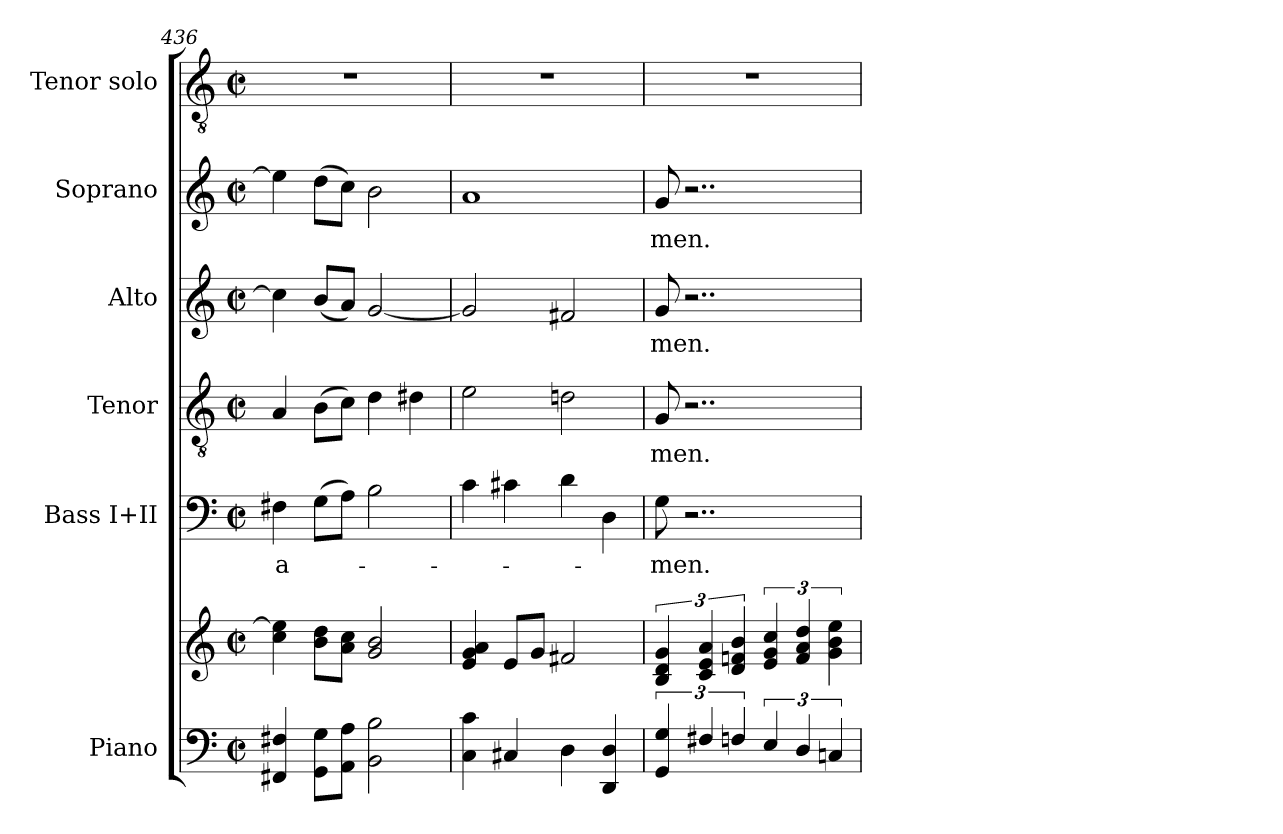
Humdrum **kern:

**kern	**kern	**kern	**text	**kern	**text	**kern	**text	**kern	**text	**kern
*part6	*part6	*part5	*part5	*part4	*part4	*part3	*part3	*part2	*part2	*part1
*staff7	*staff6	*staff5	*staff5	*staff4	*staff4	*staff3	*staff3	*staff2	*staff2	*staff1
*I"Piano	*	*I"Bass I+II	*	*I"Tenor	*	*I"Alto	*	*I"Soprano	*	*I"Tenor solo
*I'Pno.	*	*I'B.I+II	*	*I'T.	*	*I'A.	*	*I'S.	*	*I'T.s
*clefF4	*clefG2	*clefF4	*	*clefGv2	*	*clefG2	*	*clefG2	*	*clefGv2
*k[]	*k[]	*k[]	*	*k[]	*	*k[]	*	*k[]	*	*k[]
*M2/2	*M2/2	*M2/2	*	*M2/2	*	*M2/2	*	*M2/2	*	*M2/2
*met(c|)	*met(c|)	*met(c|)	*	*met(c|)	*	*met(c|)	*	*met(c|)	*	*met(c|)
=436	=436	=436	=436	=436	=436	=436	=436	=436	=436	=436
4FF#X/ 4F#X/	4cc\ 4ee\]	4F#X\	a-	4A/	.	4cc\]	.	4ee\]	.	1r
8GG\ 8G\L	8b\ 8dd\L	(8G\L	.	(8B\L	.	(8b/L	.	(8dd\L	.	.
8AA\ 8A\J	8a\ 8cc\J	8A\J)	.	8c\J)	.	8a/J)	.	8cc\J)	.	.
2BB\ 2B\	2g/ 2b/	2B\	.	4d\	.	[2g/	.	2b\	.	.
.	.	.	.	4d#X\	.	.	.	.	.	.
=437	=437	=437	=437	=437	=437	=437	=437	=437	=437	=437
4C\ 4c\	4e/ 4g/ 4a/	4c\	.	2e\	.	2g/]	.	1a	.	1r
4C#X/	8e/L	4c#X\	.	.	.	.	.	.	.	.
.	8g/J	.	.	.	.	.	.	.	.	.
4D\	2f#X/	4d\	.	2dn\	.	2f#X/	.	.	.	.
4DD/ 4D/	.	4D\	.	.	.	.	.	.	.	.
=438	=438	=438	=438	=438	=438	=438	=438	=438	=438	=438
6GG/ 6G/	6B/ 6d/ 6g/	8G\	-men.	8G/	-men.	8g/	-men.	8g/	-men.	1r
.	.	2..r	.	2..r	.	2..r	.	2..r	.	.
6F#X/	6c/ 6e/ 6a/	.	.	.	.	.	.	.	.	.
6Fn/	6d/ 6fn/ 6b/	.	.	.	.	.	.	.	.	.
6E/	6e/ 6g/ 6cc/	.	.	.	.	.	.	.	.	.
6D/	6f/ 6a/ 6dd/	.	.	.	.	.	.	.	.	.
6Cn/	6g\ 6b\ 6ee\	.	.	.	.	.	.	.	.	.
=	=	=	=	=	=	=	=	=	=	=
*-	*-	*-	*-	*-	*-	*-	*-	*-	*-	*-
